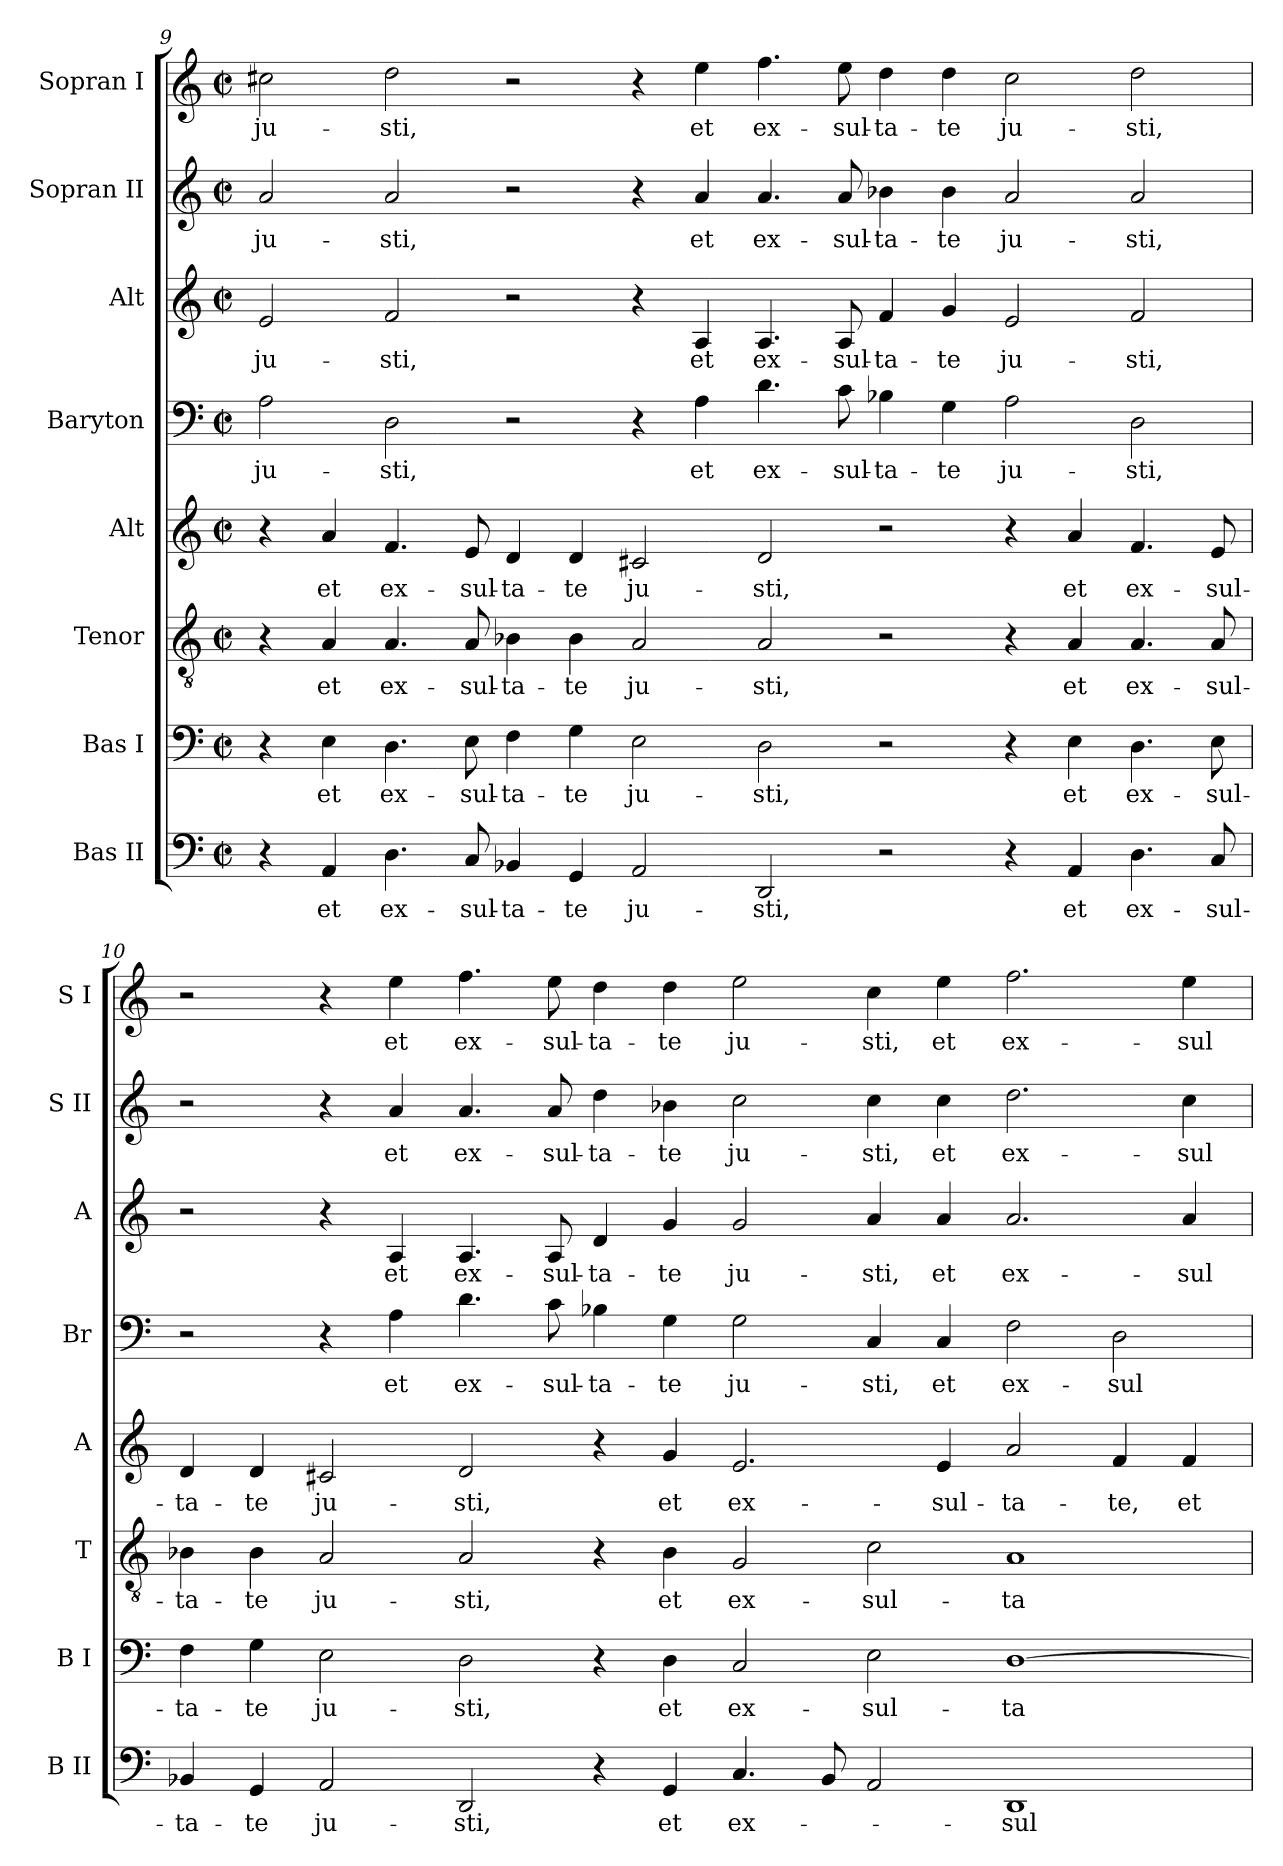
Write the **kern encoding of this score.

**kern	**text	**kern	**text	**kern	**text	**kern	**text	**kern	**text	**kern	**text	**kern	**text	**kern	**text
*part8	*part8	*part7	*part7	*part6	*part6	*part5	*part5	*part4	*part4	*part3	*part3	*part2	*part2	*part1	*part1
*staff8	*staff8	*staff7	*staff7	*staff6	*staff6	*staff5	*staff5	*staff4	*staff4	*staff3	*staff3	*staff2	*staff2	*staff1	*staff1
*I"Bas II	*	*I"Bas I	*	*I"Tenor	*	*I"Alt	*	*I"Baryton	*	*I"Alt	*	*I"Sopran II	*	*I"Sopran I	*
*I'B II	*	*I'B I	*	*I'T	*	*I'A	*	*I'Br	*	*I'A	*	*I'S II	*	*I'S I	*
!!LO:LB:g=z
*clefF4	*	*clefF4	*	*clefGv2	*	*clefG2	*	*clefF4	*	*clefG2	*	*clefG2	*	*clefG2	*
*k[]	*	*k[]	*	*k[]	*	*k[]	*	*k[]	*	*k[]	*	*k[]	*	*k[]	*
*C:	*	*C:	*	*C:	*	*C:	*	*C:	*	*C:	*	*C:	*	*C:	*
*M2/2	*	*M2/2	*	*M2/2	*	*M2/2	*	*M2/2	*	*M2/2	*	*M2/2	*	*M2/2	*
*met(c|)	*	*met(c|)	*	*met(c|)	*	*met(c|)	*	*met(c|)	*	*met(c|)	*	*met(c|)	*	*met(c|)	*
=9	=9	=9	=9	=9	=9	=9	=9	=9	=9	=9	=9	=9	=9	=9	=9
!	!	!	!	!	!	!	!	!	!LO:LY:b	!	!LO:LY:b	!	!LO:LY:b	!	!LO:LY:b
4r	.	4r	.	4r	.	4r	.	2A\	ju-	2e/	ju-	2a/	ju-	2cc#X\	ju-
!	!LO:LY:b	!	!LO:LY:b	!	!LO:LY:b	!	!LO:LY:b	!	!	!	!	!	!	!	!
4AA/	et	4E\	et	4A/	et	4a/	et	.	.	.	.	.	.	.	.
!	!LO:LY:b	!	!LO:LY:b	!	!LO:LY:b	!	!LO:LY:b	!	!LO:LY:b	!	!LO:LY:b	!	!LO:LY:b	!	!LO:LY:b
4.D\	ex-	4.D\	ex-	4.A/	ex-	4.f/	ex-	2D\	-sti,	2f/	-sti,	2a/	-sti,	2dd\	-sti,
!	!LO:LY:b	!	!LO:LY:b	!	!LO:LY:b	!	!LO:LY:b	!	!	!	!	!	!	!	!
8C/	-sul-	8E\	-sul-	8A/	-sul-	8e/	-sul-	.	.	.	.	.	.	.	.
!	!LO:LY:b	!	!LO:LY:b	!	!LO:LY:b	!	!LO:LY:b	!	!	!	!	!	!	!	!
4BB-X/	-ta-	4F\	-ta-	4B-X\	-ta-	4d/	-ta-	2r	.	2r	.	2r	.	2r	.
!	!LO:LY:b	!	!LO:LY:b	!	!LO:LY:b	!	!LO:LY:b	!	!	!	!	!	!	!	!
4GG/	-te	4G\	-te	4B-\	-te	4d/	-te	.	.	.	.	.	.	.	.
!	!LO:LY:b	!	!LO:LY:b	!	!LO:LY:b	!	!LO:LY:b	!	!	!	!	!	!	!	!
2AA/	ju-	2E\	ju-	2A/	ju-	2c#X/	ju-	4r	.	4r	.	4r	.	4r	.
!	!	!	!	!	!	!	!	!	!LO:LY:b	!	!LO:LY:b	!	!LO:LY:b	!	!LO:LY:b
.	.	.	.	.	.	.	.	4A\	et	4A/	et	4a/	et	4ee\	et
!	!LO:LY:b	!	!LO:LY:b	!	!LO:LY:b	!	!LO:LY:b	!	!LO:LY:b	!	!LO:LY:b	!	!LO:LY:b	!	!LO:LY:b
2DD/	-sti,	2D\	-sti,	2A/	-sti,	2d/	-sti,	4.d\	ex-	4.A/	ex-	4.a/	ex-	4.ff\	ex-
!	!	!	!	!	!	!	!	!	!LO:LY:b	!	!LO:LY:b	!	!LO:LY:b	!	!LO:LY:b
.	.	.	.	.	.	.	.	8c\	-sul-	8A/	-sul-	8a/	-sul-	8ee\	-sul-
!	!	!	!	!	!	!	!	!	!LO:LY:b	!	!LO:LY:b	!	!LO:LY:b	!	!LO:LY:b
2r	.	2r	.	2r	.	2r	.	4B-X\	-ta-	4f/	-ta-	4b-X\	-ta-	4dd\	-ta-
!	!	!	!	!	!	!	!	!	!LO:LY:b	!	!LO:LY:b	!	!LO:LY:b	!	!LO:LY:b
.	.	.	.	.	.	.	.	4G\	-te	4g/	-te	4b-\	-te	4dd\	-te
!	!	!	!	!	!	!	!	!	!LO:LY:b	!	!LO:LY:b	!	!LO:LY:b	!	!LO:LY:b
4r	.	4r	.	4r	.	4r	.	2A\	ju-	2e/	ju-	2a/	ju-	2cc#\	ju-
!	!LO:LY:b	!	!LO:LY:b	!	!LO:LY:b	!	!LO:LY:b	!	!	!	!	!	!	!	!
4AA/	et	4E\	et	4A/	et	4a/	et	.	.	.	.	.	.	.	.
!	!LO:LY:b	!	!LO:LY:b	!	!LO:LY:b	!	!LO:LY:b	!	!LO:LY:b	!	!LO:LY:b	!	!LO:LY:b	!	!LO:LY:b
4.D\	ex-	4.D\	ex-	4.A/	ex-	4.f/	ex-	2D\	-sti,	2f/	-sti,	2a/	-sti,	2dd\	-sti,
!	!LO:LY:b	!	!LO:LY:b	!	!LO:LY:b	!	!LO:LY:b	!	!	!	!	!	!	!	!
8C/	-sul-	8E\	-sul-	8A/	-sul-	8e/	-sul-	.	.	.	.	.	.	.	.
=10	=10	=10	=10	=10	=10	=10	=10	=10	=10	=10	=10	=10	=10	=10	=10
!	!LO:LY:b	!	!LO:LY:b	!	!LO:LY:b	!	!LO:LY:b	!	!	!	!	!	!	!	!
4BB-X/	-ta-	4F\	-ta-	4B-X\	-ta-	4d/	-ta-	2r	.	2r	.	2r	.	2r	.
!	!LO:LY:b	!	!LO:LY:b	!	!LO:LY:b	!	!LO:LY:b	!	!	!	!	!	!	!	!
4GG/	-te	4G\	-te	4B-\	-te	4d/	-te	.	.	.	.	.	.	.	.
!	!LO:LY:b	!	!LO:LY:b	!	!LO:LY:b	!	!LO:LY:b	!	!	!	!	!	!	!	!
2AA/	ju-	2E\	ju-	2A/	ju-	2c#X/	ju-	4r	.	4r	.	4r	.	4r	.
!	!	!	!	!	!	!	!	!	!LO:LY:b	!	!LO:LY:b	!	!LO:LY:b	!	!LO:LY:b
.	.	.	.	.	.	.	.	4A\	et	4A/	et	4a/	et	4ee\	et
!	!LO:LY:b	!	!LO:LY:b	!	!LO:LY:b	!	!LO:LY:b	!	!LO:LY:b	!	!LO:LY:b	!	!LO:LY:b	!	!LO:LY:b
2DD/	-sti,	2D\	-sti,	2A/	-sti,	2d/	-sti,	4.d\	ex-	4.A/	ex-	4.a/	ex-	4.ff\	ex-
!	!	!	!	!	!	!	!	!	!LO:LY:b	!	!LO:LY:b	!	!LO:LY:b	!	!LO:LY:b
.	.	.	.	.	.	.	.	8c\	-sul-	8A/	-sul-	8a/	-sul-	8ee\	-sul-
!	!	!	!	!	!	!	!	!	!LO:LY:b	!	!LO:LY:b	!	!LO:LY:b	!	!LO:LY:b
4r	.	4r	.	4r	.	4r	.	4B-X\	-ta-	4d/	-ta-	4dd\	-ta-	4dd\	-ta-
!	!LO:LY:b	!	!LO:LY:b	!	!LO:LY:b	!	!LO:LY:b	!	!LO:LY:b	!	!LO:LY:b	!	!LO:LY:b	!	!LO:LY:b
4GG/	et	4D\	et	4B-\	et	4g/	et	4G\	-te	4g/	-te	4b-X\	-te	4dd\	-te
!	!LO:LY:b	!	!LO:LY:b	!	!LO:LY:b	!	!LO:LY:b	!	!LO:LY:b	!	!LO:LY:b	!	!LO:LY:b	!	!LO:LY:b
4.C/	ex-	2C/	ex-	2G/	ex-	2.e/	ex-	2G\	ju-	2g/	ju-	2cc\	ju-	2ee\	ju-
8BB-/	.	.	.	.	.	.	.	.	.	.	.	.	.	.	.
!	!	!	!LO:LY:b	!	!LO:LY:b	!	!	!	!LO:LY:b	!	!LO:LY:b	!	!LO:LY:b	!	!LO:LY:b
2AA/	.	2E\	-sul-	2c\	-sul-	.	.	4C/	-sti,	4a/	-sti,	4cc\	-sti,	4cc\	-sti,
!	!	!	!	!	!	!	!LO:LY:b	!	!LO:LY:b	!	!LO:LY:b	!	!LO:LY:b	!	!LO:LY:b
.	.	.	.	.	.	4e/	-sul-	4C/	et	4a/	et	4cc\	et	4ee\	et
!	!LO:LY:b	!	!LO:LY:b	!	!LO:LY:b	!	!LO:LY:b	!	!LO:LY:b	!	!LO:LY:b	!	!LO:LY:b	!	!LO:LY:b
1DD	-sul-	[1D	-ta-	1A	-ta-	2a/	-ta-	2F\	ex-	2.a/	ex-	2.dd\	ex-	2.ff\	ex-
!	!	!	!	!	!	!	!LO:LY:b	!	!LO:LY:b	!	!	!	!	!	!
.	.	.	.	.	.	4f/	-te,	2D\	-sul-	.	.	.	.	.	.
!	!	!	!	!	!	!	!LO:LY:b	!	!	!	!LO:LY:b	!	!LO:LY:b	!	!LO:LY:b
.	.	.	.	.	.	4f/	et	.	.	4a/	-sul-	4cc\	-sul-	4ee\	-sul-
=	=	=	=	=	=	=	=	=	=	=	=	=	=	=	=
*-	*-	*-	*-	*-	*-	*-	*-	*-	*-	*-	*-	*-	*-	*-	*-
